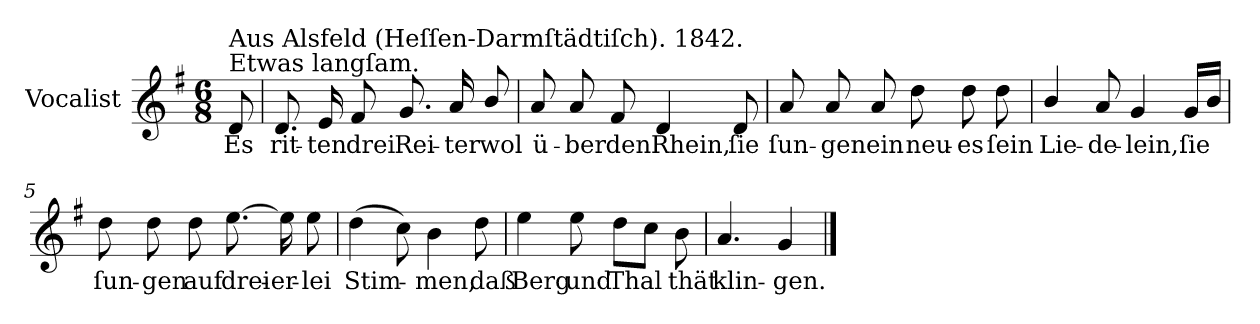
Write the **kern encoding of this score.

**kern	**text
*part1	*part1
*staff1	*staff1
*I"Vocalist	*
*k[f#]	*
*G:	*
*M6/8	*
=	=
!LO:TX:a:t=Etwas langſam.	!
!LO:TX:a:t=Aus Alsfeld (Heſſen-Darmſtädtiſch). 1842.	!
8d	Es
=1	=1
8.d	rit-
16e	-ten
8f#	drei
8.g	Rei-
16a	-ter
8b/	wol
=2	=2
8a	ü-
8a	-ber
8f#	den
4d	Rhein,
8d	ſie
=3	=3
8a	ſun-
8a	-gen
8a	ein
8dd	neu-
8dd	-es
8dd	ſein
=4	=4
4b/	Lie-
8a	-de-
4g	-lein,
16gLL	ſie
16bJJ	.
=5	=5
8dd	ſun-
8dd	-gen
8dd	auf
[8.ee	drei-
16ee]	-er-
8ee	-lei
=6	=6
(4dd	Stim-
8cc)	.
4b	-men,
8dd	daß
=7	=7
4ee	Berg
8ee	und
8ddL	Thal
8ccJ	.
8b	thät
=8	=8
4.a	klin-
4g	-gen.
==	==
*-	*-
